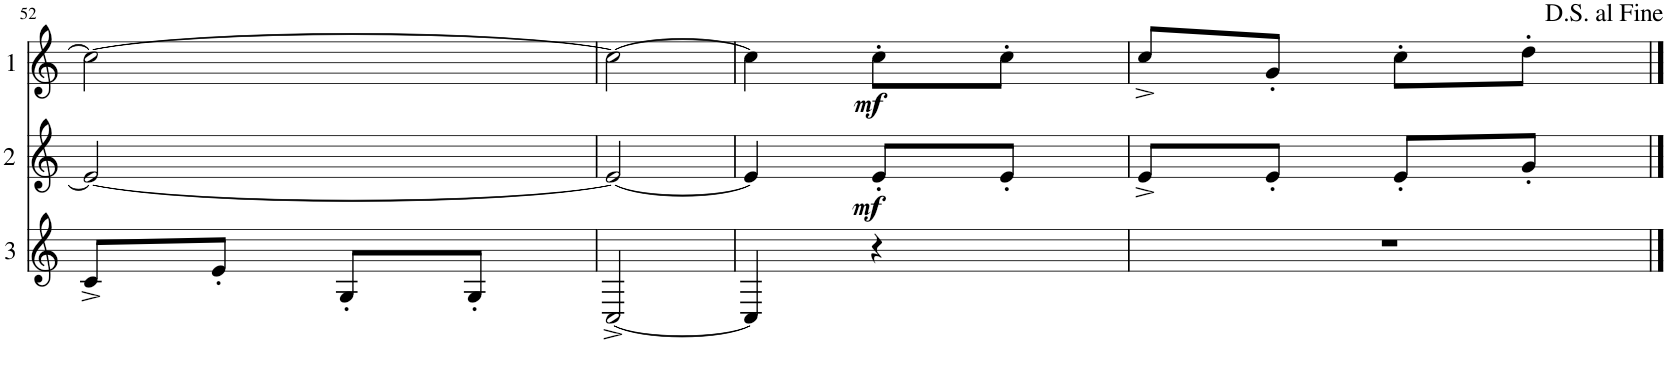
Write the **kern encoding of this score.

**kern	**kern	**dynam	**kern	**dynam
*part3	*part2	*part2	*part1	*part1
*staff3	*staff2	*staff2	*staff1	*staff1
*I"Cor 3	*I"Cor 2	*	*I"Cor 1	*
!!LO:PB:g=z
*clefG2	*clefG2	*	*clefG2	*
*Trd4c7	*Trd4c7	*	*Trd4c7	*
*k[]	*k[]	*	*k[]	*
*M2/4	*M2/4	*	*M2/4	*
=52	=52	=52	=52	=52
8c^/L	2e/_	.	2cc\_	.
8e'/J	.	.	.	.
8G'/L	.	.	.	.
8G'/J	.	.	.	.
=53	=53	=53	=53	=53
[2C^/	2e/_	.	2cc\_	.
=54	=54	=54	=54	=54
4C/]	4e/]	.	4cc\]	.
!	!	!LO:DY:b	!	!LO:DY:b
4r	8e'/L	mf	8cc'\L	mf
.	8e'/J	.	8cc'\J	.
=55	=55	=55	=55	=55
2r	8e^/L	.	8cc^/L	.
.	8e'/J	.	8g'/J	.
.	8e'/L	.	8cc'\L	.
.	8g'/J	.	8dd'\J	.
==	==	==	==	==
*-	*-	*-	*-	*-
